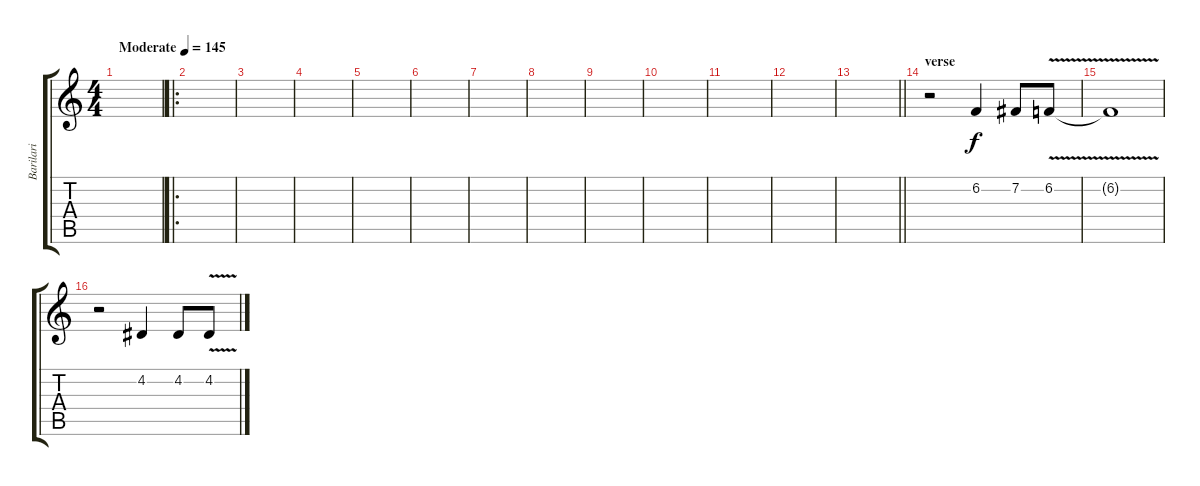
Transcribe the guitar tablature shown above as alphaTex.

\track ("Barilari" "Barilari") {instrument synthbrass1}
\staff {score tabs}
\tuning (E4 B3 G3 D3 A2 E2) {hide}
\ts (4 4)
\tempo (145 "Moderate")
\clef g2
\ks c
|
\ro
|
|
|
|
|
|
|
|
|
|
|
\barLineRight lightlight
|
\section ("" "verse")
r.2 6.2.4 7.2.8 6.2{v}.8 |
6.2{t}.1 |
r.2 4.2.4 4.2.8 4.2{v}.8
